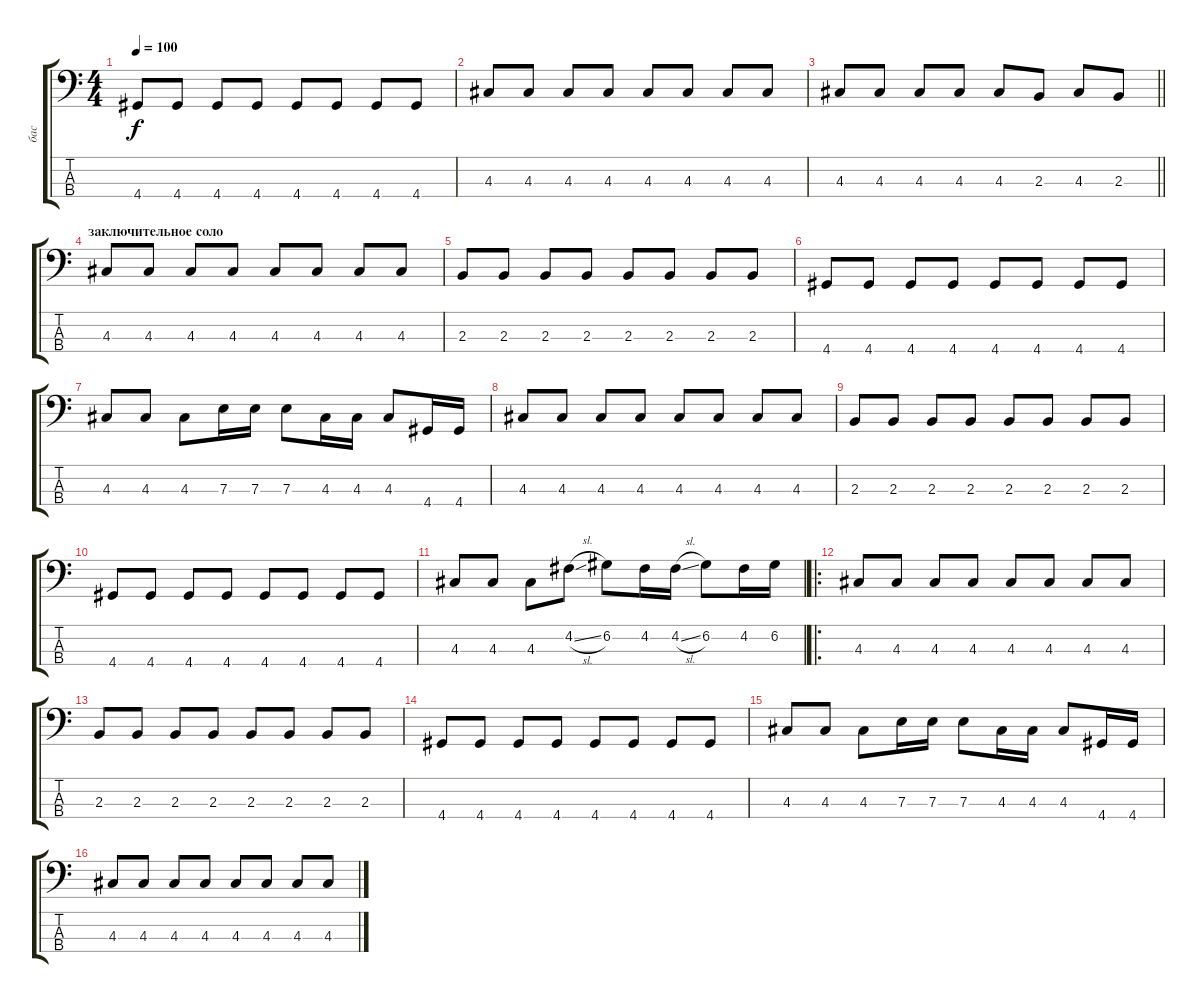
\track ("бас" "бас") {instrument electricbassfinger}
\staff {score tabs}
\tuning (G2 D2 A1 E1) {hide}
\ts (4 4)
\tempo 100
\clef f4
\ks c
4.4.8{dy f} 4.4.8 4.4.8 4.4.8 4.4.8 4.4.8 4.4.8 4.4.8 |
4.3.8 4.3.8 4.3.8 4.3.8 4.3.8 4.3.8 4.3.8 4.3.8 |
\barLineRight lightlight
4.3.8 4.3.8 4.3.8 4.3.8 4.3.8 2.3.8 4.3.8 2.3.8 |
\section ("" "заключительное соло")
4.3.8 4.3.8 4.3.8 4.3.8 4.3.8 4.3.8 4.3.8 4.3.8 |
2.3.8 2.3.8 2.3.8 2.3.8 2.3.8 2.3.8 2.3.8 2.3.8 |
4.4.8 4.4.8 4.4.8 4.4.8 4.4.8 4.4.8 4.4.8 4.4.8 |
4.3.8 4.3.8 4.3.8 7.3.16 7.3.16 7.3.8 4.3.16 4.3.16 4.3.8 4.4.16 4.4.16 |
4.3.8 4.3.8 4.3.8 4.3.8 4.3.8 4.3.8 4.3.8 4.3.8 |
2.3.8 2.3.8 2.3.8 2.3.8 2.3.8 2.3.8 2.3.8 2.3.8 |
4.4.8 4.4.8 4.4.8 4.4.8 4.4.8 4.4.8 4.4.8 4.4.8 |
4.3.8 4.3.8 4.3.8 4.2{sl}.8 6.2.8 4.2.16 4.2{sl}.16 6.2.8 4.2.16 6.2.16 |
\ro
4.3.8 4.3.8 4.3.8 4.3.8 4.3.8 4.3.8 4.3.8 4.3.8 |
2.3.8 2.3.8 2.3.8 2.3.8 2.3.8 2.3.8 2.3.8 2.3.8 |
4.4.8 4.4.8 4.4.8 4.4.8 4.4.8 4.4.8 4.4.8 4.4.8 |
4.3.8 4.3.8 4.3.8 7.3.16 7.3.16 7.3.8 4.3.16 4.3.16 4.3.8 4.4.16 4.4.16 |
4.3.8 4.3.8 4.3.8 4.3.8 4.3.8 4.3.8 4.3.8 4.3.8
